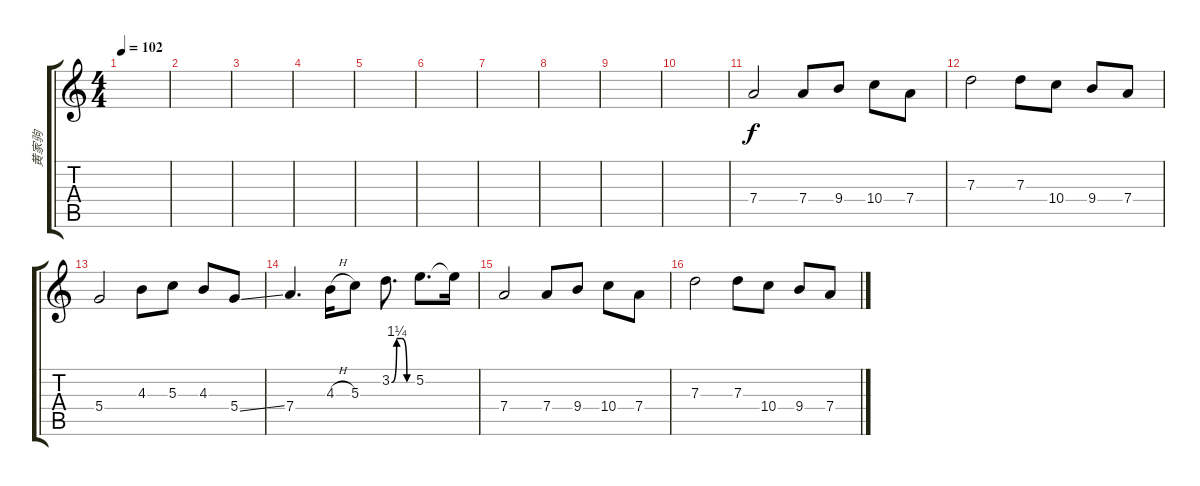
\track ("黄家驹" "黄家驹") {instrument overdrivenguitar}
\staff {score tabs}
\tuning (E4 B3 G3 D3 A2 E2) {hide}
\ts (4 4)
\tempo 102
\clef g2
\ks c
|
|
|
|
|
|
|
|
|
|
7.4.2{dy f volume 13} 7.4.8 9.4.8 10.4.8 7.4.8 |
7.3.2 7.3.8 10.4.8 9.4.8 7.4.8 |
5.4.2 4.3.8 5.3.8 4.3.8 5.4{ss}.8 |
7.4.4{d} 4.3{h}.16 5.3.8 3.2{be (custom 0 0 15 5 30 5 45 0 60 0)}.8{d} 5.2.8{d} 5.2{t}.16 |
7.4.2 7.4.8 9.4.8 10.4.8 7.4.8 |
7.3.2 7.3.8 10.4.8 9.4.8 7.4.8
